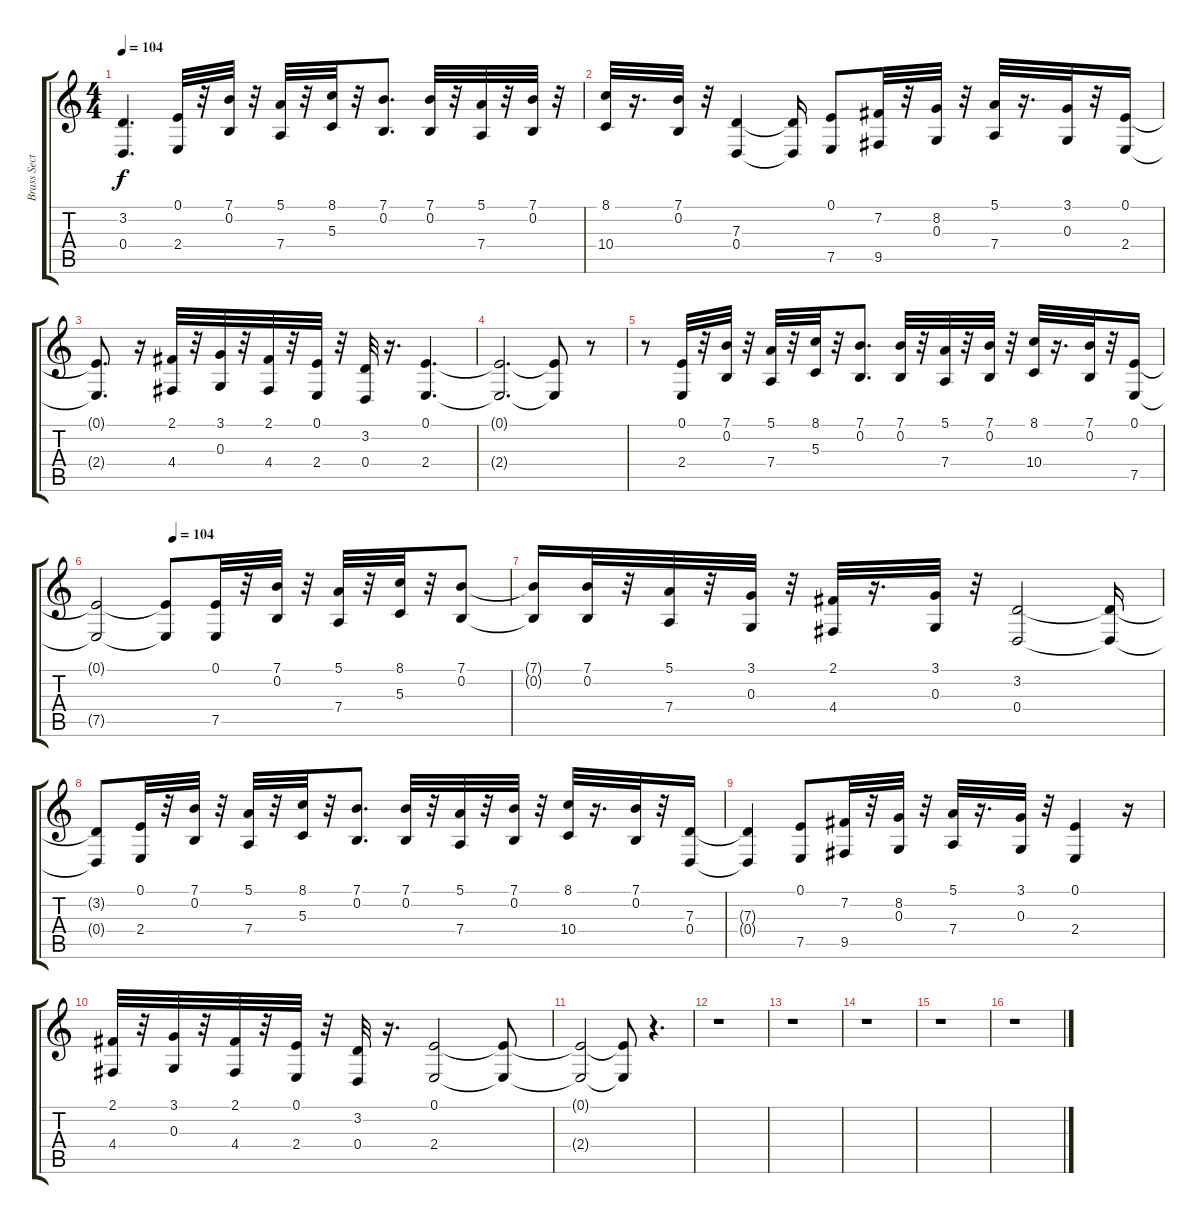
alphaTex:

\track ("Brass Section" "Brass Sect") {instrument brasssection}
\staff {score tabs}
\tuning (E4 B3 G3 D3 A2 E2) {hide}
\ts (4 4)
\tempo 104
\clef g2
\ks c
(3.2{t} 0.4{t}).4{d dy f} (0.1 2.4).32 r.32 (7.1 0.2).32 r.32 (5.1 7.4).32 r.32 (8.1 5.3).32 r.32 (7.1 0.2).8{d} (7.1 0.2).32 r.32 (5.1 7.4).32 r.32 (7.1 0.2).32 r.32 |
(8.1 10.4).32 r.16{d} (7.1 0.2).32 r.32 (7.3 0.4).4 (7.3{t} 0.4{t}).16 (0.1 7.5).8 (7.2 9.5).32 r.32 (8.2 0.3).32 r.32 (5.1 7.4).32 r.16{d} (3.1 0.3).32 r.32 (0.1 2.4).16 |
(0.1{t} 2.4{t}).8{d} r.16 (2.1 4.4).32 r.32 (3.1 0.3).32 r.32 (2.1 4.4).32 r.32 (0.1 2.4).32 r.32 (3.2 0.4).32 r.16{d} (0.1 2.4).4{d} |
(0.1{t} 2.4{t}).2{d} (0.1{t} 2.4{t}).8 r.8 |
r.8 (0.1 2.4).32 r.32 (7.1 0.2).32 r.32 (5.1 7.4).32 r.32 (8.1 5.3).32 r.32 (7.1 0.2).8{d} (7.1 0.2).32 r.32 (5.1 7.4).32 r.32 (7.1 0.2).32 r.32 (8.1 10.4).32 r.16{d} (7.1 0.2).32 r.32 (0.1 7.5).16 |
\tempo (104 0.1875)
(0.1{t} 7.5{t}).2 (0.1{t} 7.5{t}).8 (0.1 7.5).32 r.32 (7.1 0.2).32 r.32 (5.1 7.4).32 r.32 (8.1 5.3).32 r.32 (7.1 0.2).8 |
(7.1{t} 0.2{t}).16 (7.1 0.2).32 r.32 (5.1 7.4).32 r.32 (3.1 0.3).32 r.32 (2.1 4.4).32 r.16{d} (3.1 0.3).32 r.32 (3.2 0.4).2 (3.2{t} 0.4{t}).16 |
(3.2{t} 0.4{t}).8 (0.1 2.4).32 r.32 (7.1 0.2).32 r.32 (5.1 7.4).32 r.32 (8.1 5.3).32 r.32 (7.1 0.2).8{d} (7.1 0.2).32 r.32 (5.1 7.4).32 r.32 (7.1 0.2).32 r.32 (8.1 10.4).32 r.16{d} (7.1 0.2).32 r.32 (7.3 0.4).16 |
(7.3{t} 0.4{t}).4 (0.1 7.5).8 (7.2 9.5).32 r.32 (8.2 0.3).32 r.32 (5.1 7.4).32 r.16{d} (3.1 0.3).32 r.32 (0.1 2.4).4 r.16 |
(2.1 4.4).32 r.32 (3.1 0.3).32 r.32 (2.1 4.4).32 r.32 (0.1 2.4).32 r.32 (3.2 0.4).32 r.16{d} (0.1 2.4).2 (0.1{t} 2.4{t}).8 |
(0.1{t} 2.4{t}).2 (0.1{t} 2.4{t}).8 r.4{d} |
r.1 |
r.1 |
r.1 |
r.1 |
r.1
